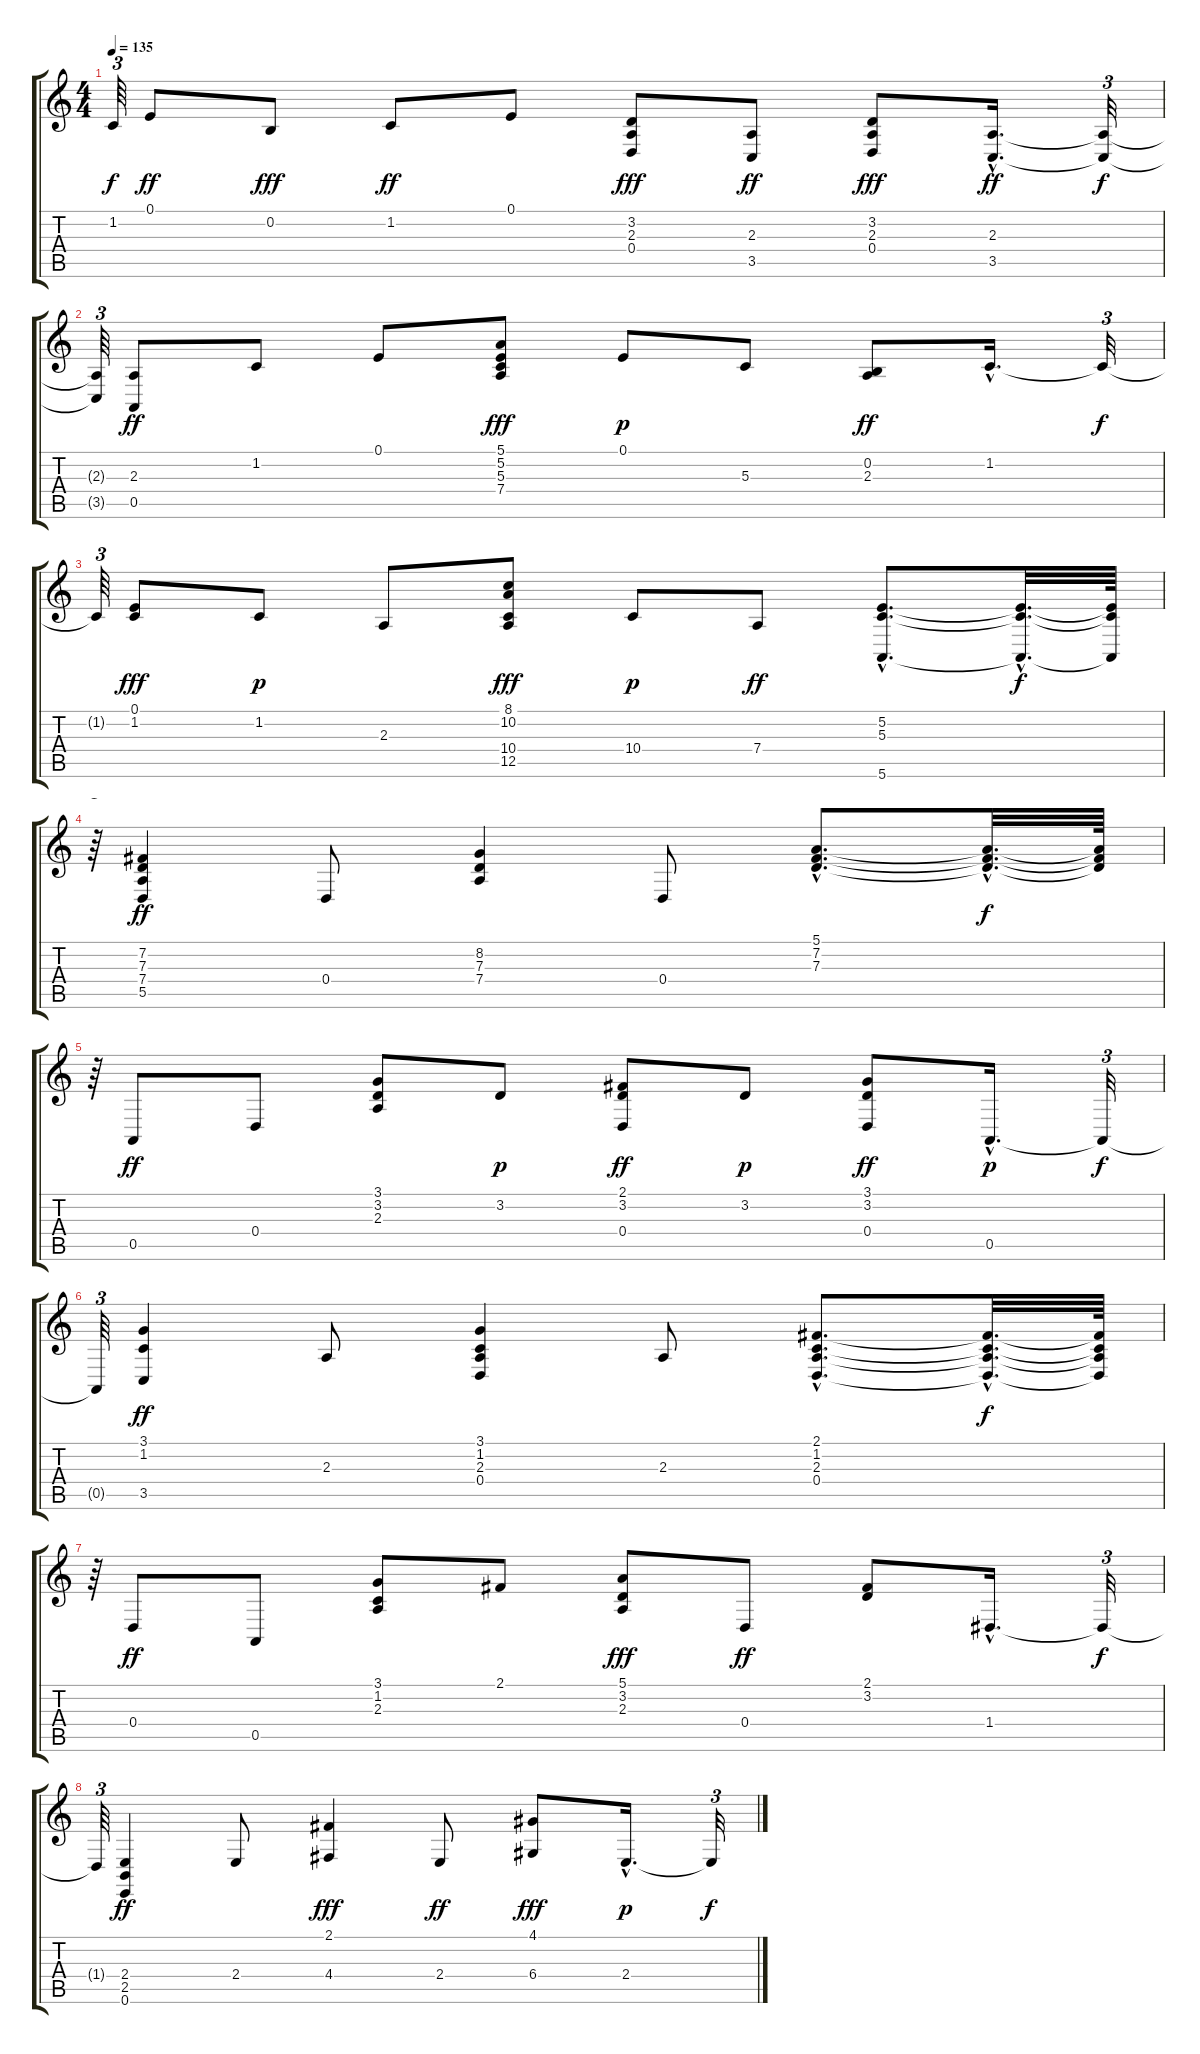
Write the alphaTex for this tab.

\track "" {instrument acousticgrandpiano}
\staff {score tabs}
\tuning (E4 B3 G3 D3 A2 E2) {hide}
\ts (4 4)
\tempo 135
\clef g2
\ks c
1.2{t}.64{tu (3 2) dy f} 0.1.8{dy ff} 0.2.8{dy fff} 1.2.8{dy ff} 0.1.8 (3.2 2.3 0.4).8{dy fff} (2.3 3.5).8{dy ff} (3.2 2.3 0.4).8{dy fff} (2.3{hac} 3.5{hac}).16{d dy ff} (2.3{t} 3.5{t}).32{tu (3 2) dy f} |
(2.3{t} 3.5{t}).64{tu (3 2)} (2.3 0.5).8{dy ff} 1.2.8 0.1.8 (5.1 5.2 5.3 7.4).8{dy fff} 0.1.8{dy p} 5.3.8 (0.2 2.3).8{dy ff} 1.2{hac}.16{d} 1.2{t}.32{tu (3 2) dy f} |
1.2{t}.64{tu (3 2)} (0.1 1.2).8{dy fff} 1.2.8{dy p} 2.3.8 (8.1 10.2 10.4 12.5).8{dy fff} 10.4.8{dy p} 7.4.8{dy ff} (5.2{hac} 5.3{hac} 5.6{hac}).8{d} (5.2{hac t} 5.3{hac t} 5.6{hac t}).32{d dy f} (5.2{t} 5.3{t} 5.6{t}).64 |
r.64{tu (3 2)} (7.2 7.3 7.4 5.5).4{dy ff} 0.4.8 (8.2 7.3 7.4).4 0.4.8 (5.1{hac} 7.2{hac} 7.3{hac}).8{d} (5.1{hac t} 7.2{hac t} 7.3{hac t}).32{d dy f} (5.1{t} 7.2{t} 7.3{t}).64 |
r.64{tu (3 2)} 0.5.8{dy ff} 0.4.8 (3.1 3.2 2.3).8 3.2.8{dy p} (2.1 3.2 0.4).8{dy ff} 3.2.8{dy p} (3.1 3.2 0.4).8{dy ff} 0.5{hac}.16{d dy p} 0.5{t}.32{tu (3 2) dy f} |
0.5{t}.64{tu (3 2)} (3.1 1.2 3.5).4{dy ff} 2.3.8 (3.1 1.2 2.3 0.4).4 2.3.8 (2.1{hac} 1.2{hac} 2.3{hac} 0.4{hac}).8{d} (2.1{hac t} 1.2{hac t} 2.3{hac t} 0.4{hac t}).32{d dy f} (2.1{t} 1.2{t} 2.3{t} 0.4{t}).64 |
r.64{tu (3 2)} 0.4.8{dy ff} 0.5.8 (3.1 1.2 2.3).8 2.1.8 (5.1 3.2 2.3).8{dy fff} 0.4.8{dy ff} (2.1 3.2).8 1.4{hac}.16{d} 1.4{t}.32{tu (3 2) dy f} |
1.4{t}.64{tu (3 2)} (2.4 2.5 0.6).4{dy ff} 2.4.8 (2.1 4.4).4{dy fff} 2.4.8{dy ff} (4.1 6.4).8{dy fff} 2.4{hac}.16{d dy p} 2.4{t}.32{tu (3 2) dy f}
